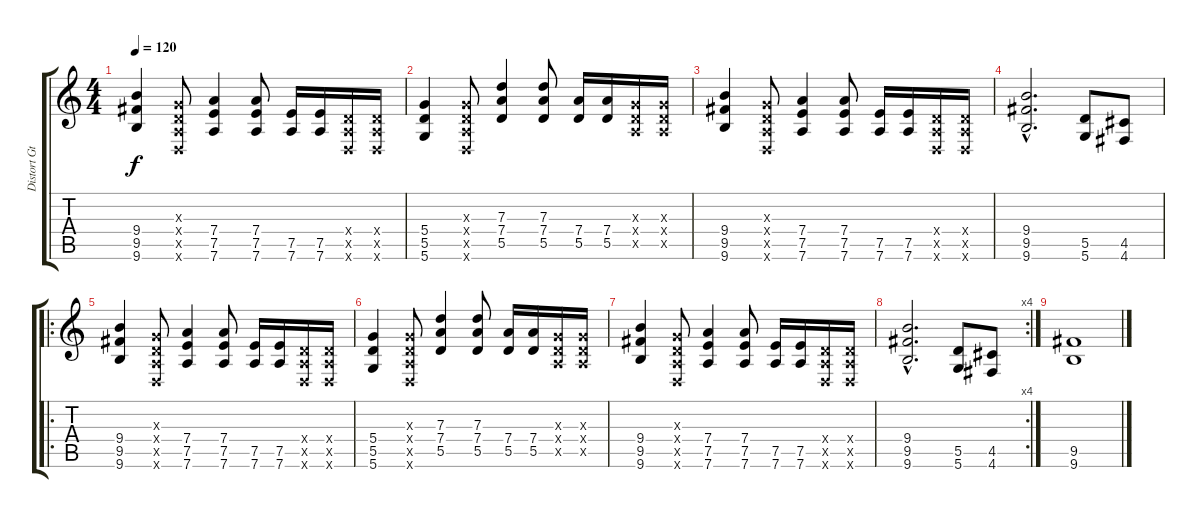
\track ("Distort Gtr" "Distort Gt") {instrument overdrivenguitar}
\staff {score tabs}
\tuning (E4 B3 G3 D3 A2 D2) {hide}
\ts (4 4)
\tempo 120
\clef g2
\ks c
(9.4 9.5 9.6).4{dy f volume 12} (0.3{x} 0.4{x} 0.5{x} 0.6{x}).8 (7.4 7.5 7.6).4 (7.4 7.5 7.6).8 (7.5 7.6).16 (7.5 7.6).16 (0.4{x} 0.5{x} 0.6{x}).16 (0.4{x} 0.5{x} 0.6{x}).16 |
(5.4 5.5 5.6).4 (0.3{x} 0.4{x} 0.5{x} 0.6{x}).8 (7.3 7.4 5.5).4 (7.3 7.4 5.5).8 (7.4 5.5).16 (7.4 5.5).16 (0.3{x} 0.4{x} 0.5{x}).16 (0.3{x} 0.4{x} 0.5{x}).16 |
(9.4 9.5 9.6).4 (0.3{x} 0.4{x} 0.5{x} 0.6{x}).8 (7.4 7.5 7.6).4 (7.4 7.5 7.6).8 (7.5 7.6).16 (7.5 7.6).16 (0.4{x} 0.5{x} 0.6{x}).16 (0.4{x} 0.5{x} 0.6{x}).16 |
(9.4{hac} 9.5{hac} 9.6{hac}).2{d} (5.5 5.6).8 (4.5 4.6).8 |
\ro
(9.4 9.5 9.6).4{volume 14} (0.3{x} 0.4{x} 0.5{x} 0.6{x}).8 (7.4 7.5 7.6).4 (7.4 7.5 7.6).8 (7.5 7.6).16 (7.5 7.6).16 (0.4{x} 0.5{x} 0.6{x}).16 (0.4{x} 0.5{x} 0.6{x}).16 |
(5.4 5.5 5.6).4 (0.3{x} 0.4{x} 0.5{x} 0.6{x}).8 (7.3 7.4 5.5).4 (7.3 7.4 5.5).8 (7.4 5.5).16 (7.4 5.5).16 (0.3{x} 0.4{x} 0.5{x}).16 (0.3{x} 0.4{x} 0.5{x}).16 |
(9.4 9.5 9.6).4 (0.3{x} 0.4{x} 0.5{x} 0.6{x}).8 (7.4 7.5 7.6).4 (7.4 7.5 7.6).8 (7.5 7.6).16 (7.5 7.6).16 (0.4{x} 0.5{x} 0.6{x}).16 (0.4{x} 0.5{x} 0.6{x}).16 |
\rc 4
(9.4{hac} 9.5{hac} 9.6{hac}).2{d} (5.5 5.6).8 (4.5 4.6).8 |
(9.5 9.6).1
